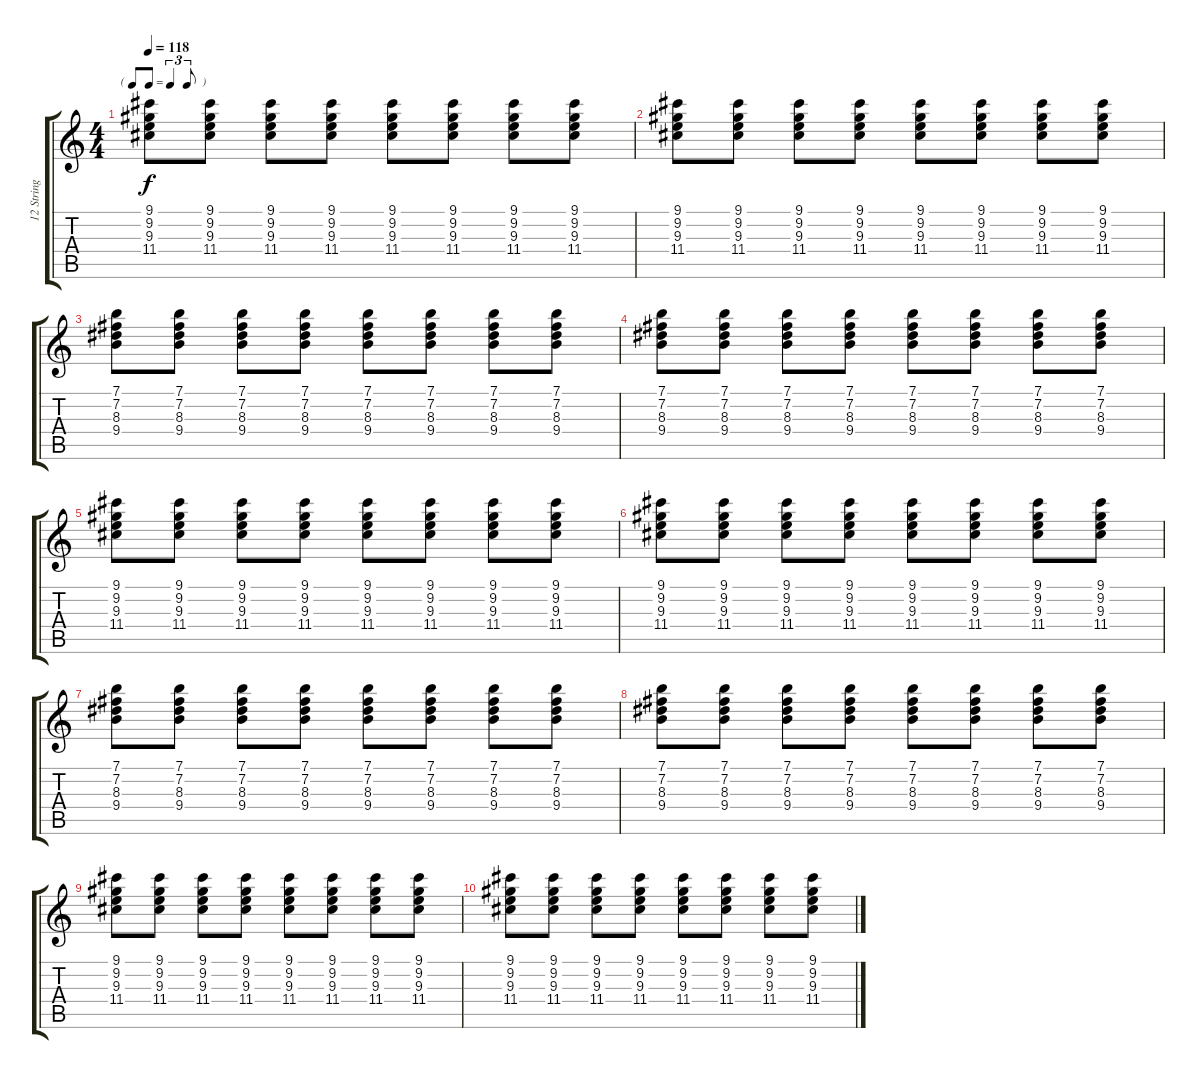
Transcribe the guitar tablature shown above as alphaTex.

\track ("12 String Electric" "12 String ") {instrument electricguitarclean}
\staff {score tabs}
\tuning (E4 B3 G3 D3 A2 E2) {hide}
\ts (4 4)
\tf triplet8th
\tempo 118
\clef g2
\ks c
(9.1 9.2 9.3 11.4).8{dy f} (9.1 9.2 9.3 11.4).8 (9.1 9.2 9.3 11.4).8 (9.1 9.2 9.3 11.4).8 (9.1 9.2 9.3 11.4).8 (9.1 9.2 9.3 11.4).8 (9.1 9.2 9.3 11.4).8 (9.1 9.2 9.3 11.4).8 |
(9.1 9.2 9.3 11.4).8 (9.1 9.2 9.3 11.4).8 (9.1 9.2 9.3 11.4).8 (9.1 9.2 9.3 11.4).8 (9.1 9.2 9.3 11.4).8 (9.1 9.2 9.3 11.4).8 (9.1 9.2 9.3 11.4).8 (9.1 9.2 9.3 11.4).8 |
(7.1 7.2 8.3 9.4).8 (7.1 7.2 8.3 9.4).8 (7.1 7.2 8.3 9.4).8 (7.1 7.2 8.3 9.4).8 (7.1 7.2 8.3 9.4).8 (7.1 7.2 8.3 9.4).8 (7.1 7.2 8.3 9.4).8 (7.1 7.2 8.3 9.4).8 |
(7.1 7.2 8.3 9.4).8 (7.1 7.2 8.3 9.4).8 (7.1 7.2 8.3 9.4).8 (7.1 7.2 8.3 9.4).8 (7.1 7.2 8.3 9.4).8 (7.1 7.2 8.3 9.4).8 (7.1 7.2 8.3 9.4).8 (7.1 7.2 8.3 9.4).8 |
(9.1 9.2 9.3 11.4).8 (9.1 9.2 9.3 11.4).8 (9.1 9.2 9.3 11.4).8 (9.1 9.2 9.3 11.4).8 (9.1 9.2 9.3 11.4).8 (9.1 9.2 9.3 11.4).8 (9.1 9.2 9.3 11.4).8 (9.1 9.2 9.3 11.4).8 |
(9.1 9.2 9.3 11.4).8{volume 6} (9.1 9.2 9.3 11.4).8 (9.1 9.2 9.3 11.4).8 (9.1 9.2 9.3 11.4).8 (9.1 9.2 9.3 11.4).8 (9.1 9.2 9.3 11.4).8 (9.1 9.2 9.3 11.4).8 (9.1 9.2 9.3 11.4).8 |
(7.1 7.2 8.3 9.4).8{volume 5} (7.1 7.2 8.3 9.4).8 (7.1 7.2 8.3 9.4).8 (7.1 7.2 8.3 9.4).8 (7.1 7.2 8.3 9.4).8 (7.1 7.2 8.3 9.4).8 (7.1 7.2 8.3 9.4).8 (7.1 7.2 8.3 9.4).8 |
(7.1 7.2 8.3 9.4).8{volume 4} (7.1 7.2 8.3 9.4).8 (7.1 7.2 8.3 9.4).8 (7.1 7.2 8.3 9.4).8 (7.1 7.2 8.3 9.4).8 (7.1 7.2 8.3 9.4).8 (7.1 7.2 8.3 9.4).8 (7.1 7.2 8.3 9.4).8 |
(9.1 9.2 9.3 11.4).8{volume 2} (9.1 9.2 9.3 11.4).8 (9.1 9.2 9.3 11.4).8 (9.1 9.2 9.3 11.4).8 (9.1 9.2 9.3 11.4).8 (9.1 9.2 9.3 11.4).8 (9.1 9.2 9.3 11.4).8 (9.1 9.2 9.3 11.4).8 |
(9.1 9.2 9.3 11.4).8{volume 1} (9.1 9.2 9.3 11.4).8 (9.1 9.2 9.3 11.4).8 (9.1 9.2 9.3 11.4).8 (9.1 9.2 9.3 11.4).8 (9.1 9.2 9.3 11.4).8 (9.1 9.2 9.3 11.4).8 (9.1 9.2 9.3 11.4).8
